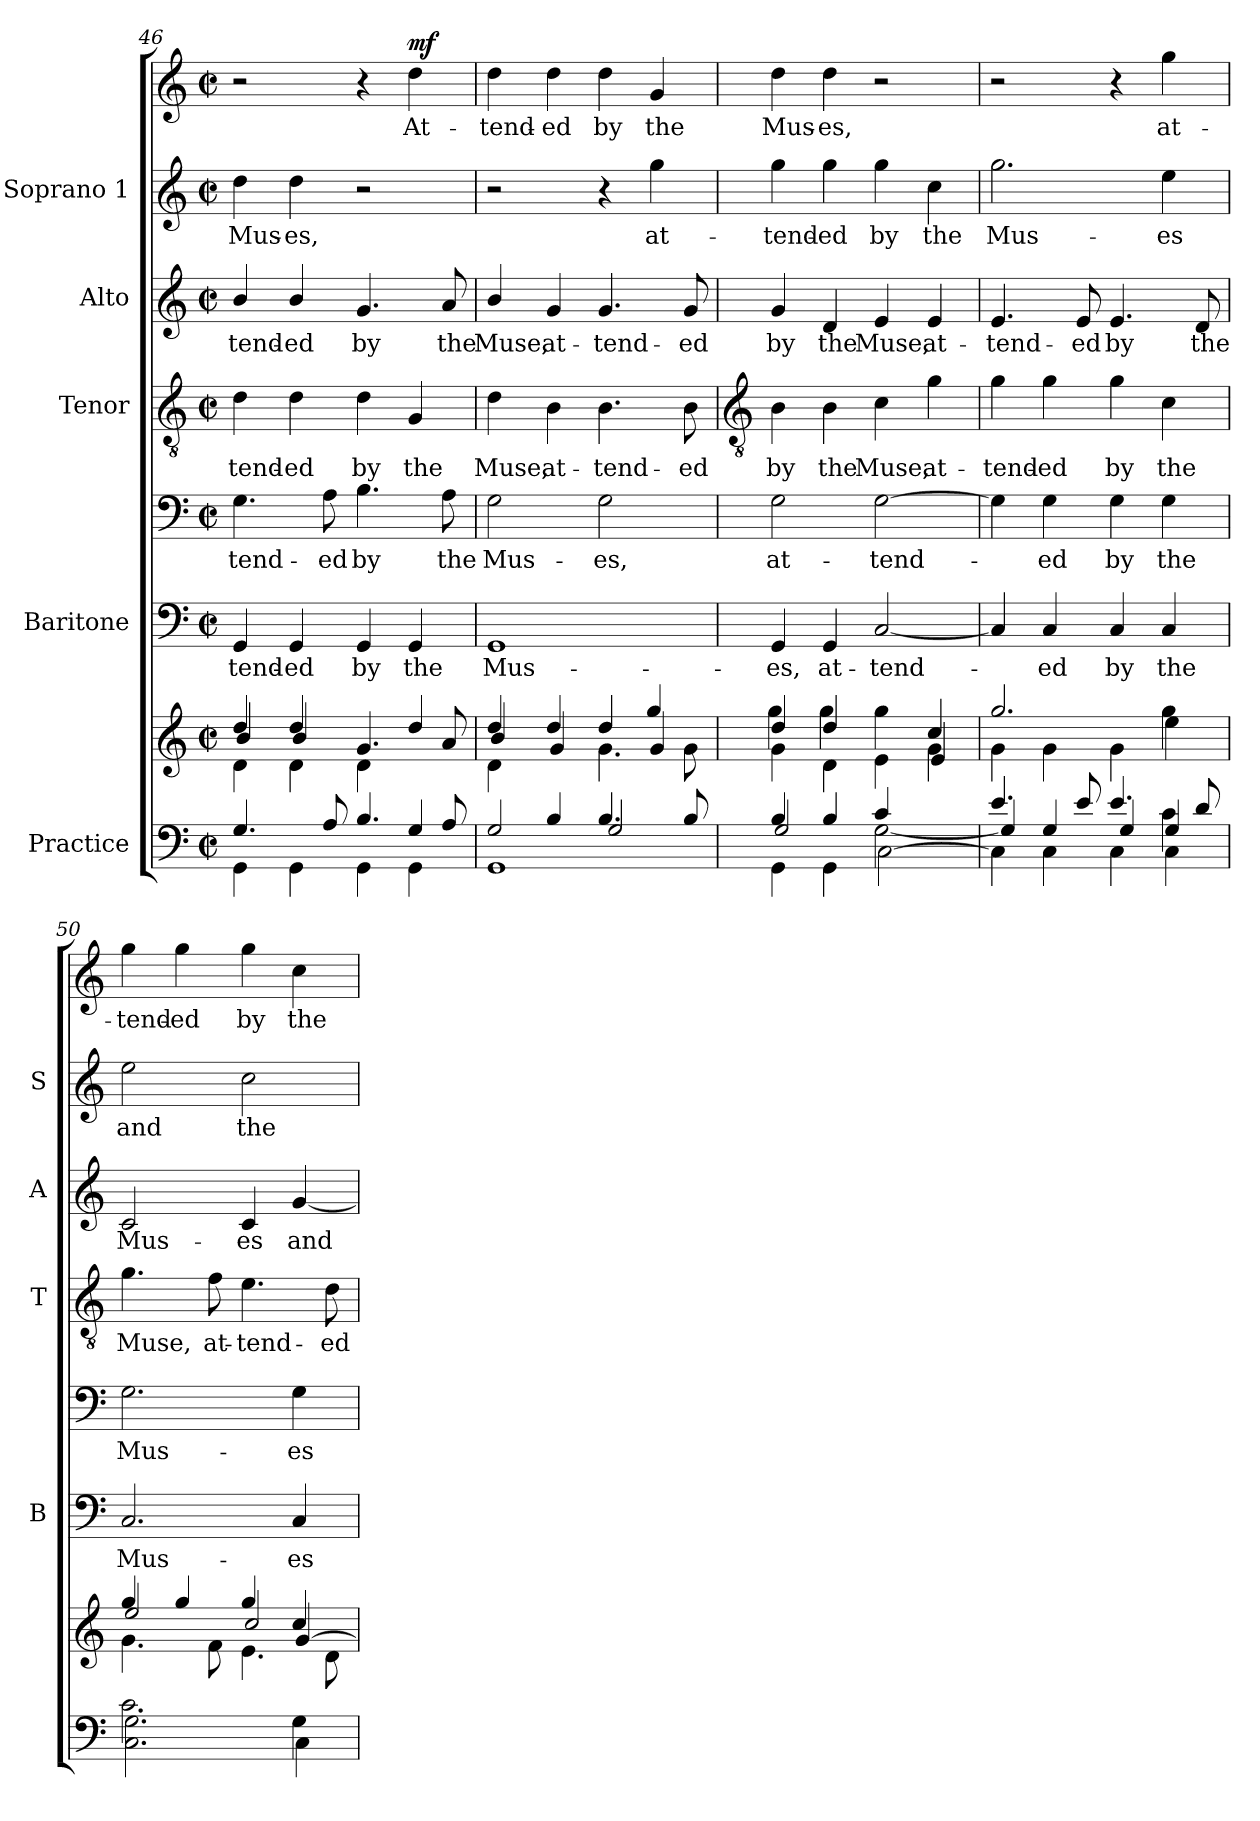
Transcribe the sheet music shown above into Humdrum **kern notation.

**kern	**kern	**kern	**text	**kern	**text	**kern	**text	**kern	**text	**kern	**text	**kern	**text	**dynam
*part5	*part5	*part4	*part4	*part4	*part4	*part3	*part3	*part2	*part2	*part1	*part1	*part1	*part1	*part1
*staff8	*staff7	*staff6	*staff6	*staff5	*staff5	*staff4	*staff4	*staff3	*staff3	*staff2	*staff2	*staff1	*staff1	*staff1/2
*I"Practice	*	*I"Baritone	*	*	*	*I"Tenor	*	*I"Alto	*	*I"Soprano 1	*	*	*	*
*	*	*I'B	*	*	*	*I'T	*	*I'A	*	*I'S	*	*	*	*
*clefF4	*clefG2	*clefF4	*	*clefF4	*	*clefGv2	*	*clefG2	*	*clefG2	*	*clefG2	*	*
*k[]	*k[]	*k[]	*	*k[]	*	*k[]	*	*k[]	*	*k[]	*	*k[]	*	*
*C:	*C:	*C:	*	*C:	*	*C:	*	*C:	*	*C:	*	*C:	*	*
*M2/2	*M2/2	*M2/2	*	*M2/2	*	*M2/2	*	*M2/2	*	*M2/2	*	*M2/2	*	*
*met(c|)	*met(c|)	*met(c|)	*	*met(c|)	*	*met(c|)	*	*met(c|)	*	*met(c|)	*	*met(c|)	*	*
=46	=46	=46	=46	=46	=46	=46	=46	=46	=46	=46	=46	=46	=46	=46
*^	*^	*	*	*	*	*	*	*	*	*	*	*	*	*
*	*^	*	*^	*	*	*	*	*	*	*	*	*	*	*	*	*
*	*	*	*	*	*^	*	*	*	*	*	*	*	*	*	*	*	*	*
!	!	!	!	!	!	!	!	!LO:LY:b	!	!LO:LY:b	!	!LO:LY:b	!	!LO:LY:b	!	!LO:LY:b	!	!	!
2.ryy	4.G/	4GG\	2ryy	4dd/	4b/	4d	4GG	tend-	4.G	-tend-	4d	-tend-	4b/	-tend-	4dd	-Mus-	2r	.	.
!	!	!	!	!	!	!	!	!LO:LY:b	!	!	!	!LO:LY:b	!	!LO:LY:b	!	!LO:LY:b	!	!	!
.	.	4GG\	.	4dd/	4b/	4d	4GG	-ed	.	.	4d	-ed	4b/	-ed	4dd	-es,	.	.	.
!	!	!	!	!	!	!	!	!	!	!LO:LY:b	!	!	!	!	!	!	!	!	!
.	8A/	.	.	.	.	.	.	.	8A	-ed	.	.	.	.	.	.	.	.	.
!	!	!	!	!	!	!	!	!LO:LY:b	!	!LO:LY:b	!	!LO:LY:b	!	!LO:LY:b	!	!	!	!	!
.	4.B/	4GG\	4ryy	2ryy	4.g	4d\	4GG	by	4.B	by	4d	by	4.g	by	2r	.	4r	.	.
!	!	!	!	!	!	!	!	!LO:LY:b	!	!	!	!LO:LY:b	!	!	!	!	!	!LO:LY:b	!LO:DY:b
4G	.	4GG\	4dd	.	.	4ryy	4GG	the	.	.	4G	the	.	.	.	.	4dd	At-	mf
!	!	!	!	!	!	!	!	!	!	!LO:LY:b	!	!	!	!LO:LY:b	!	!	!	!	!
.	8A/	.	.	.	8a	.	.	.	8A	the	.	.	8a	the	.	.	.	.	.
=47	=47	=47	=47	=47	=47	=47	=47	=47	=47	=47	=47	=47	=47	=47	=47	=47	=47	=47	=47
!	!	!	!	!	!	!	!	!LO:LY:b	!	!LO:LY:b	!	!LO:LY:b	!	!LO:LY:b	!	!	!	!LO:LY:b	!
4ryy	2G/	1GG	4dd/	2ryy	4b/	4d	1GG	Mus-	2G	Mus-	4d	Muse,	4b/	Muse,	2r	.	4dd	tend-	.
!	!	!	!	!	!	!	!	!	!	!	!	!LO:LY:b	!	!LO:LY:b	!	!	!	!LO:LY:b	!
4B/	.	.	4dd/	.	4g	2.ryy	.	.	.	.	4B	at-	4g	at-	.	.	4dd	-ed	.
!	!	!	!	!	!	!	!	!	!	!LO:LY:b	!	!LO:LY:b	!	!LO:LY:b	!	!	!	!LO:LY:b	!
4.B/	2G/	.	4dd/	4ryy	4.g\	.	.	.	2G	-es,	4.B	-tend-	4.g	-tend-	4r	.	4dd	by	.
!	!	!	!	!	!	!	!	!	!	!	!	!	!	!	!	!LO:LY:b	!	!LO:LY:b	!
.	.	.	4g/	4gg/	.	.	.	.	.	.	.	.	.	.	4gg	at-	4g	the	.
!	!	!	!	!	!	!	!	!	!	!	!	!LO:LY:b	!	!LO:LY:b	!	!	!	!	!
8B/	.	.	.	.	8g\	.	.	.	.	.	8B	-ed	8g	-ed	.	.	.	.	.
!!LO:LB:g=z
=48	=48	=48	=48	=48	=48	=48	=48	=48	=48	=48	=48	=48	=48	=48	=48	=48	=48	=48	=48
*	*	*	*	*	*	*	*	*	*	*	*clefGv2	*	*	*	*	*	*	*	*
!	!	!	!	!	!	!	!	!LO:LY:b	!	!LO:LY:b	!	!LO:LY:b	!	!LO:LY:b	!	!LO:LY:b	!	!LO:LY:b	!
4B	2G/	4GG\	4dd	4gg	4g\	2.ryy	4GG	es,	2G	-at-	4B	by	4g	by	4gg	tend-	4dd	-Mus-	.
!	!	!	!	!	!	!	!	!LO:LY:b	!	!	!	!LO:LY:b	!	!LO:LY:b	!	!LO:LY:b	!	!LO:LY:b	!
4B	.	4GG\	4dd	4gg	4d\	.	4GG	at-	.	.	4B	the	4d	the	4gg	-ed	4dd	-es,	.
!	!	!	!	!	!	!	!	!LO:LY:b	!	!LO:LY:b	!	!LO:LY:b	!	!LO:LY:b	!	!LO:LY:b	!	!	!
4c/	[2G	[2C\	2ryy	4gg	4e\	.	[2C	-tend-	[2G	-tend-	4c	Muse,	4e	Muse,	4gg	by	2r	.	.
!	!	!	!	!	!	!	!	!	!	!	!	!LO:LY:b	!	!LO:LY:b	!	!LO:LY:b	!	!	!
4ryy	.	.	.	4cc/	4e	4g	.	.	.	.	4g	at-	4e	at-	4cc	the	.	.	.
=49	=49	=49	=49	=49	=49	=49	=49	=49	=49	=49	=49	=49	=49	=49	=49	=49	=49	=49	=49
*	*	*^	*	*	*	*	*	*	*	*	*	*	*	*	*	*	*	*	*
!	!	!	!	!	!	!	!	!	!	!	!	!	!LO:LY:b	!	!LO:LY:b	!	!LO:LY:b	!	!	!
*	*	*	*	*	*	*v	*v	*	*	*	*	*	*	*	*	*	*	*	*	*
4.e/	2.ryy	4G]	4C\]	2ryy	2.gg/	4g\	4C]	.	4G]	.	4g	-tend-	4.e	-tend-	2.gg	-Mus-	2r	.	.
!	!	!	!	!	!	!	!	!LO:LY:b	!	!LO:LY:b	!	!LO:LY:b	!	!	!	!	!	!	!
.	.	4G	4C\	.	.	4g\	4C	ed	4G	ed	4g	-ed	.	.	.	.	.	.	.
!	!	!	!	!	!	!	!	!	!	!	!	!	!	!LO:LY:b	!	!	!	!	!
8e/	.	.	.	.	.	.	.	.	.	.	.	.	8e	-ed	.	.	.	.	.
!	!	!	!	!	!	!	!	!LO:LY:b	!	!LO:LY:b	!	!LO:LY:b	!	!LO:LY:b	!	!	!	!	!
4.e/	.	4G	4C\	4ryy	.	4g\	4C	by	4G	by	4g	by	4.e	by	.	.	4r	.	.
!	!	!	!	!	!	!	!	!LO:LY:b	!	!LO:LY:b	!	!LO:LY:b	!	!	!	!LO:LY:b	!	!LO:LY:b	!
.	4c\	4G	4C\	4gg\	4ee\	4ryy	4C	the	4G	the	4c	the	.	.	4ee	-es	4gg	at-	.
!	!	!	!	!	!	!	!	!	!	!	!	!	!	!LO:LY:b	!	!	!	!	!
8d/	.	.	.	.	.	.	.	.	.	.	.	.	8d	the	.	.	.	.	.
*	*	*v	*v	*	*	*	*	*	*	*	*	*	*	*	*	*	*	*	*
=50	=50	=50	=50	=50	=50	=50	=50	=50	=50	=50	=50	=50	=50	=50	=50	=50	=50	=50
*	*	*	*	*	*^	*	*	*	*	*	*	*	*	*	*	*	*	*
!	!	!	!	!	!	!	!	!LO:LY:b	!	!LO:LY:b	!	!LO:LY:b	!	!LO:LY:b	!	!LO:LY:b	!	!LO:LY:b	!
2.c\	2.G	2.C\	4gg	2ee/	2.ryy	4.g\	2.C	Mus-	2.G	Mus-	4.g	Muse,	2c	Mus-	2ee	and	4gg	tend-	.
!	!	!	!	!	!	!	!	!	!	!	!	!	!	!	!	!	!	!LO:LY:b	!
.	.	.	4gg	.	.	.	.	.	.	.	.	.	.	.	.	.	4gg	-ed	.
!	!	!	!	!	!	!	!	!	!	!	!	!LO:LY:b	!	!	!	!	!	!	!
.	.	.	.	.	.	8f\	.	.	.	.	8f	at-	.	.	.	.	.	.	.
!	!	!	!	!	!	!	!	!	!	!	!	!LO:LY:b	!	!LO:LY:b	!	!LO:LY:b	!	!LO:LY:b	!
.	.	.	4gg	2cc/	.	4.e\	.	.	.	.	4.e	-tend-	4c	-es	2cc	the	4gg	by	.
!	!	!	!	!	!	!	!	!LO:LY:b	!	!LO:LY:b	!	!	!	!LO:LY:b	!	!	!	!LO:LY:b	!
4ryy	4G	4C\	4cc/	.	[4g	.	4C	-es	4G	-es	.	.	[4g	and	.	.	4cc	the	.
!	!	!	!	!	!	!	!	!	!	!	!	!LO:LY:b	!	!	!	!	!	!	!
.	.	.	.	.	.	8d\	.	.	.	.	8d	-ed	.	.	.	.	.	.	.
*v	*v	*v	*	*	*	*	*	*	*	*	*	*	*	*	*	*	*	*	*
*	*v	*v	*v	*v	*	*	*	*	*	*	*	*	*	*	*	*	*
=	=	=	=	=	=	=	=	=	=	=	=	=	=	=
*-	*-	*-	*-	*-	*-	*-	*-	*-	*-	*-	*-	*-	*-	*-
